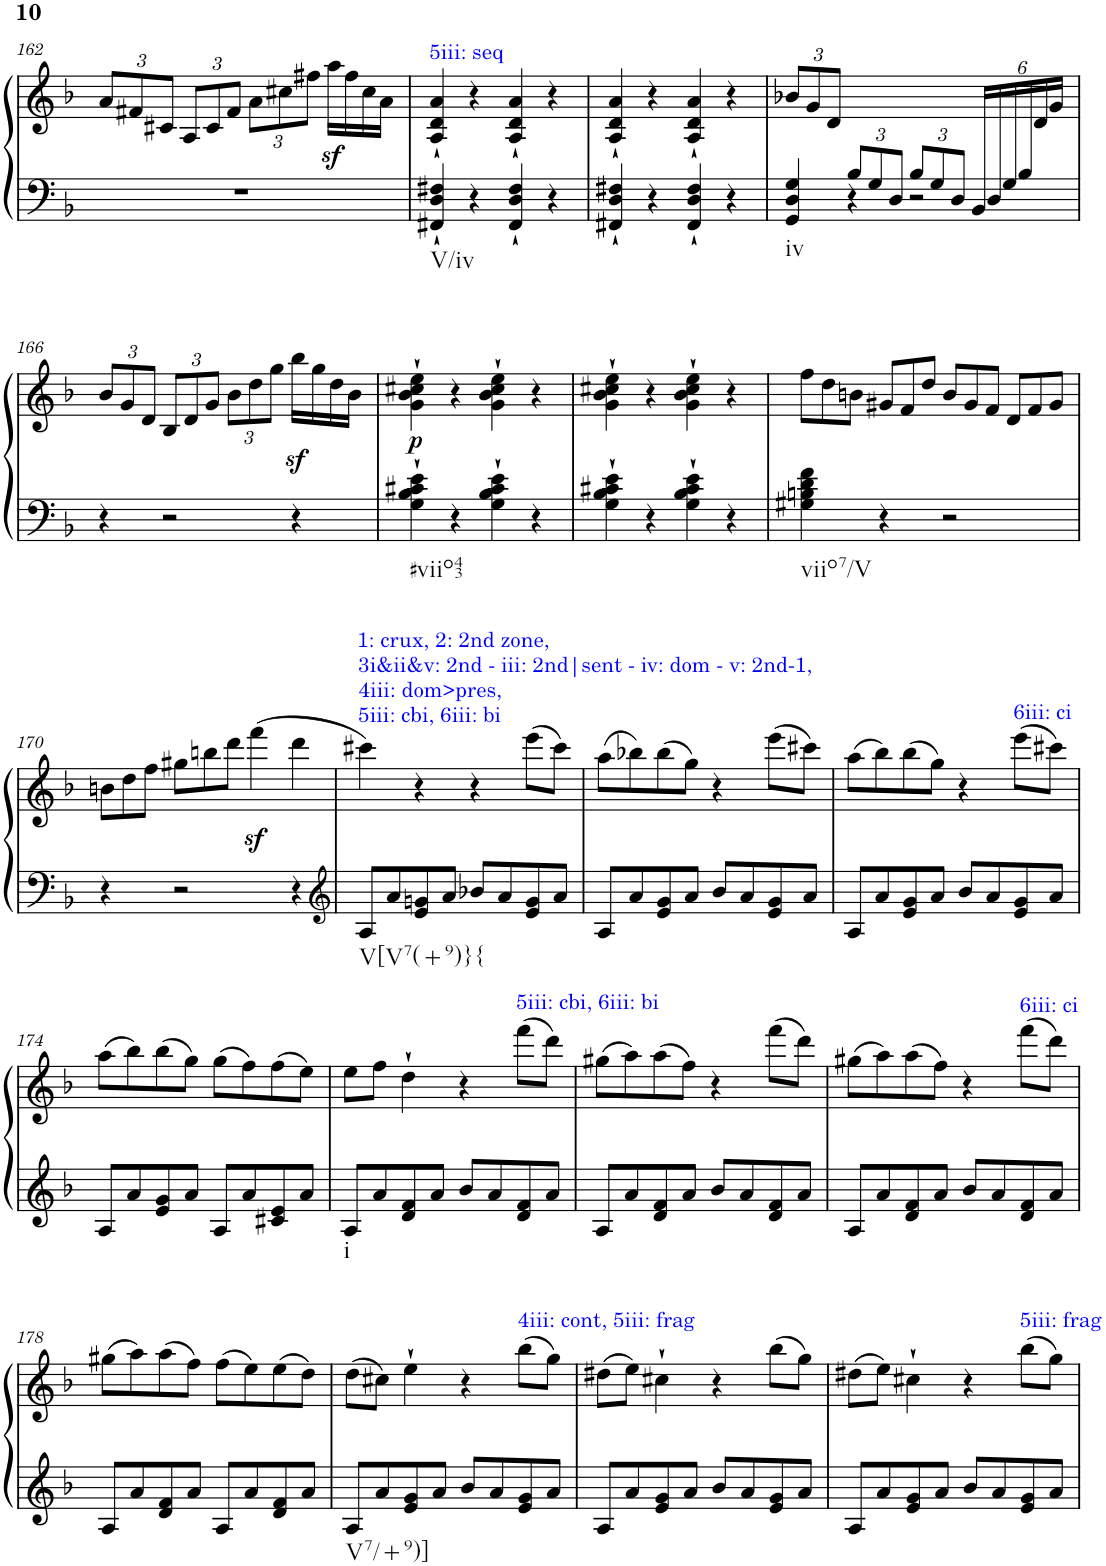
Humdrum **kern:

**kern	**kern	**dynam
*part1	*part1	*part1
*staff2	*staff1	*staff1/2
*I"Piano	*	*
*I'Pno.	*	*
!!LO:PB:g=z
*clefF4	*clefG2	*
*k[b-]	*k[b-]	*
*M4/4	*M4/4	*
*met(c)	*met(c)	*
*	*Xbrackettup	*
=162	=162	=162
1r	12a/L	.
.	12f#X/	.
.	12c#X/J	.
.	12A/L	.
.	12c#/	.
.	12f#/J	.
.	12a\L	.
.	12cc#X\	.
.	12ff#X\J	.
.	16aaz<\LL	.
.	16ff#\	.
.	16cc#\	.
.	16a\JJ	.
=163	=163	=163
!	!LO:TX:a:color=#0000FF:t=5iii&colon; seq	!
!LO:TX:b:t=V/iv	!	!
4FF#X/'` 4D/'` 4F#X/'`	4A/'` 4d/'` 4a/'`	.
4r	4r	.
4FF#/'` 4D/'` 4F#/'`	4A/'` 4d/'` 4a/'`	.
4r	4r	.
=164	=164	=164
4FF#X/'` 4D/'` 4F#X/'`	4A/'` 4d/'` 4a/'`	.
4r	4r	.
4FF#/'` 4D/'` 4F#/'`	4A/'` 4d/'` 4a/'`	.
4r	4r	.
=165	=165	=165
*^	*	*
!LO:TX:b:t=iv	!	!	!
4ryy	4GG/ 4D/ 4G/	12b-X/L	.
.	.	12g/	.
.	.	12d/J	.
*Xbrackettup	*	*	*
12B-/L	4r	3%2ryy	.
12G/	.	.	.
12D/J	.	.	.
12B-/L	2r	.	.
12G/	.	.	.
12D/J	.	.	.
24BB-/LL	.	.	.
24D/	.	.	.
24G/	.	.	.
24B-/	.	.	.
12ryy	.	24d/	.
.	.	24g/JJ	.
*v	*v	*	*
!!LO:LB:g=z
=166	=166	=166
4r	12b-/L	.
.	12g/	.
.	12d/J	.
2r	12B-/L	.
.	12d/	.
.	12g/J	.
.	12b-\L	.
.	12dd\	.
.	12gg\J	.
4r	16bb-z<\LL	.
.	16gg\	.
.	16dd\	.
.	16b-\JJ	.
=167	=167	=167
!LO:TX:b:t=#viio43	!	!
!	!	!LO:DY:b
4G\'` 4B-\'` 4c#X\'` 4e\'`	4g\'` 4b-\'` 4cc#X\'` 4ee\'`	p
4r	4r	.
4G\'` 4B-\'` 4c#\'` 4e\'`	4g\'` 4b-\'` 4cc#\'` 4ee\'`	.
4r	4r	.
=168	=168	=168
4G\'` 4B-\'` 4c#X\'` 4e\'`	4g\'` 4b-\'` 4cc#X\'` 4ee\'`	.
4r	4r	.
4G\'` 4B-\'` 4c#\'` 4e\'`	4g\'` 4b-\'` 4cc#\'` 4ee\'`	.
4r	4r	.
=169	=169	=169
*	*Xtuplet	*
!LO:TX:b:t=viio7/V	!	!
4G#X\ 4Bn\ 4d\ 4f\	12ff\L	.
.	12dd\	.
.	12bn\J	.
4r	12g#X/L	.
.	12f/	.
.	12dd/J	.
2r	12b/L	.
.	12g#/	.
.	12f/J	.
.	12d/L	.
.	12f/	.
.	12g#/J	.
!!LO:LB:g=z
=170	=170	=170
4r	12bn\L	.
.	12dd\	.
.	12ff\J	.
2r	12gg#X\L	.
.	12bbn\	.
.	12ddd\J	.
.	(4fffz<\	.
4r	4ddd\	.
=171	=171	=171
*clefG2	*	*
!	!LO:TX:a:color=#0000FF:t=1&colon; crux, 2&colon; 2nd zone,	!
!	!LO:TX:a:t=3i&ii&v&colon; 2nd - iii&colon; 2nd|sent - iv&colon; dom - v&colon; 2nd-1,	!
!	!LO:TX:a:t=4iii&colon; dom>pres,	!
!	!LO:TX:a:t=5iii&colon; cbi, 6iii&colon; bi	!
!LO:TX:b:t=V[V7(+9)}{	!	!
8A/L	4ccc#X\)	.
8a/	.	.
8e/ 8gn/	4r	.
8a/J	.	.
8b-X/L	4r	.
8a/	.	.
8e/ 8g/	(8eee\L	.
8a/J	8ccc#\J)	.
=172	=172	=172
8A/L	(8aa\L	.
8a/	8bb-X\)	.
8e/ 8g/	(8bb-\	.
8a/J	8gg\J)	.
8b-/L	4r	.
8a/	.	.
8e/ 8g/	(8eee\L	.
8a/J	8ccc#X\J)	.
=173	=173	=173
8A/L	(8aa\L	.
8a/	8bb-\)	.
8e/ 8g/	(8bb-\	.
8a/J	8gg\J)	.
8b-/L	4r	.
8a/	.	.
!	!LO:TX:a:color=#0000FF:t=6iii&colon; ci	!
8e/ 8g/	(8eee\L	.
8a/J	8ccc#X\J)	.
!!LO:LB:g=z
=174	=174	=174
8A/L	(8aa\L	.
8a/	8bb-\)	.
8e/ 8g/	(8bb-\	.
8a/J	8gg\J)	.
8A/L	(8gg\L	.
8a/	8ff\)	.
8c#X/ 8e/	(8ff\	.
8a/J	8ee\J)	.
=175	=175	=175
!LO:TX:b:t=i	!	!
8A/L	8ee\L	.
8a/	8ff\J	.
8d/ 8f/	4dd'`\	.
8a/J	.	.
8b-/L	4r	.
8a/	.	.
!	!LO:TX:a:color=#0000FF:t=5iii&colon; cbi, 6iii&colon; bi	!
8d/ 8f/	(8fff\L	.
8a/J	8ddd\J)	.
=176	=176	=176
8A/L	(8gg#X\L	.
8a/	8aa\)	.
8d/ 8f/	(8aa\	.
8a/J	8ff\J)	.
8b-/L	4r	.
8a/	.	.
8d/ 8f/	(8fff\L	.
8a/J	8ddd\J)	.
=177	=177	=177
8A/L	(8gg#X\L	.
8a/	8aa\)	.
8d/ 8f/	(8aa\	.
8a/J	8ff\J)	.
8b-/L	4r	.
8a/	.	.
!	!LO:TX:a:color=#0000FF:t=6iii&colon; ci	!
8d/ 8f/	(8fff\L	.
8a/J	8ddd\J)	.
!!LO:LB:g=z
=178	=178	=178
8A/L	(8gg#X\L	.
8a/	8aa\)	.
8d/ 8f/	(8aa\	.
8a/J	8ff\J)	.
8A/L	(8ff\L	.
8a/	8ee\)	.
8d/ 8f/	(8ee\	.
8a/J	8dd\J)	.
=179	=179	=179
!LO:TX:b:t=V7/+9)]	!	!
8A/L	(8dd\L	.
8a/	8cc#X\J)	.
8e/ 8g/	4ee'`\	.
8a/J	.	.
8b-/L	4r	.
8a/	.	.
!	!LO:TX:a:color=#0000FF:t=4iii&colon; cont, 5iii&colon; frag	!
8e/ 8g/	(8bb-\L	.
8a/J	8gg\J)	.
=180	=180	=180
8A/L	(8dd#X\L	.
8a/	8ee\J)	.
8e/ 8g/	4cc#X'`\	.
8a/J	.	.
8b-/L	4r	.
8a/	.	.
8e/ 8g/	(8bb-\L	.
8a/J	8gg\J)	.
=181	=181	=181
8A/L	(8dd#X\L	.
8a/	8ee\J)	.
8e/ 8g/	4cc#X'`\	.
8a/J	.	.
8b-/L	4r	.
8a/	.	.
!	!LO:TX:a:color=#0000FF:t=5iii&colon; frag	!
8e/ 8g/	(8bb-\L	.
8a/J	8gg\J)	.
=	=	=
*-	*-	*-
